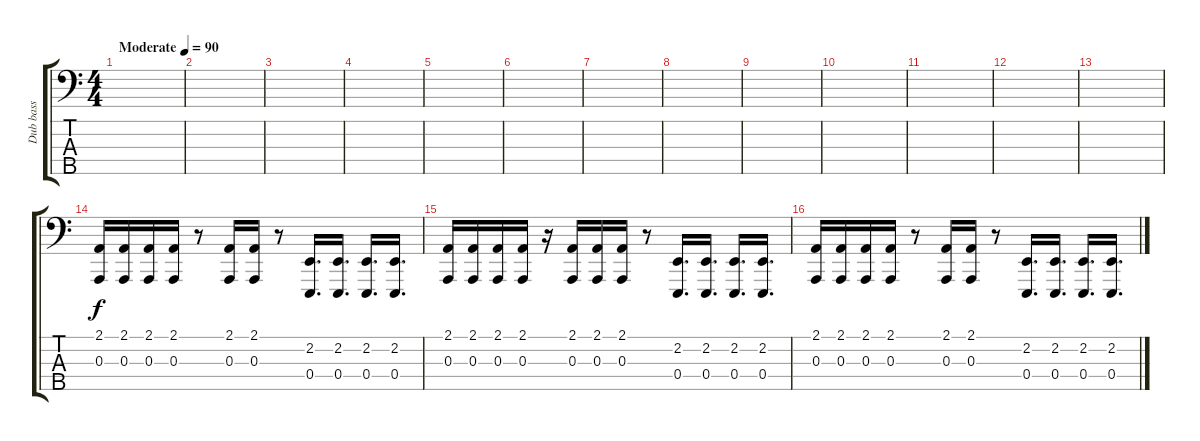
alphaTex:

\track ("Dub bass" "Dub bass") {instrument lead2sawtooth}
\staff {score tabs}
\tuning (G2 D2 A1 E1 B0) {hide}
\ts (4 4)
\tempo (90 "Moderate")
\clef f4
\ks c
|
|
|
|
|
|
|
|
|
|
|
|
|
(2.1 0.3).16 (2.1 0.3).16 (2.1 0.3).16 (2.1 0.3).16 r.8 (2.1 0.3).16 (2.1 0.3).16 r.8 (2.2 0.4).16{d} (2.2 0.4).16{d} (2.2 0.4).16{d} (2.2 0.4).16{d} |
(2.1 0.3).16 (2.1 0.3).16 (2.1 0.3).16 (2.1 0.3).16 r.16 (2.1 0.3).16 (2.1 0.3).16 (2.1 0.3).16 r.8 (2.2 0.4).16{d} (2.2 0.4).16{d} (2.2 0.4).16{d} (2.2 0.4).16{d} |
(2.1 0.3).16 (2.1 0.3).16 (2.1 0.3).16 (2.1 0.3).16 r.8 (2.1 0.3).16 (2.1 0.3).16 r.8 (2.2 0.4).16{d} (2.2 0.4).16{d} (2.2 0.4).16{d} (2.2 0.4).16{d}
